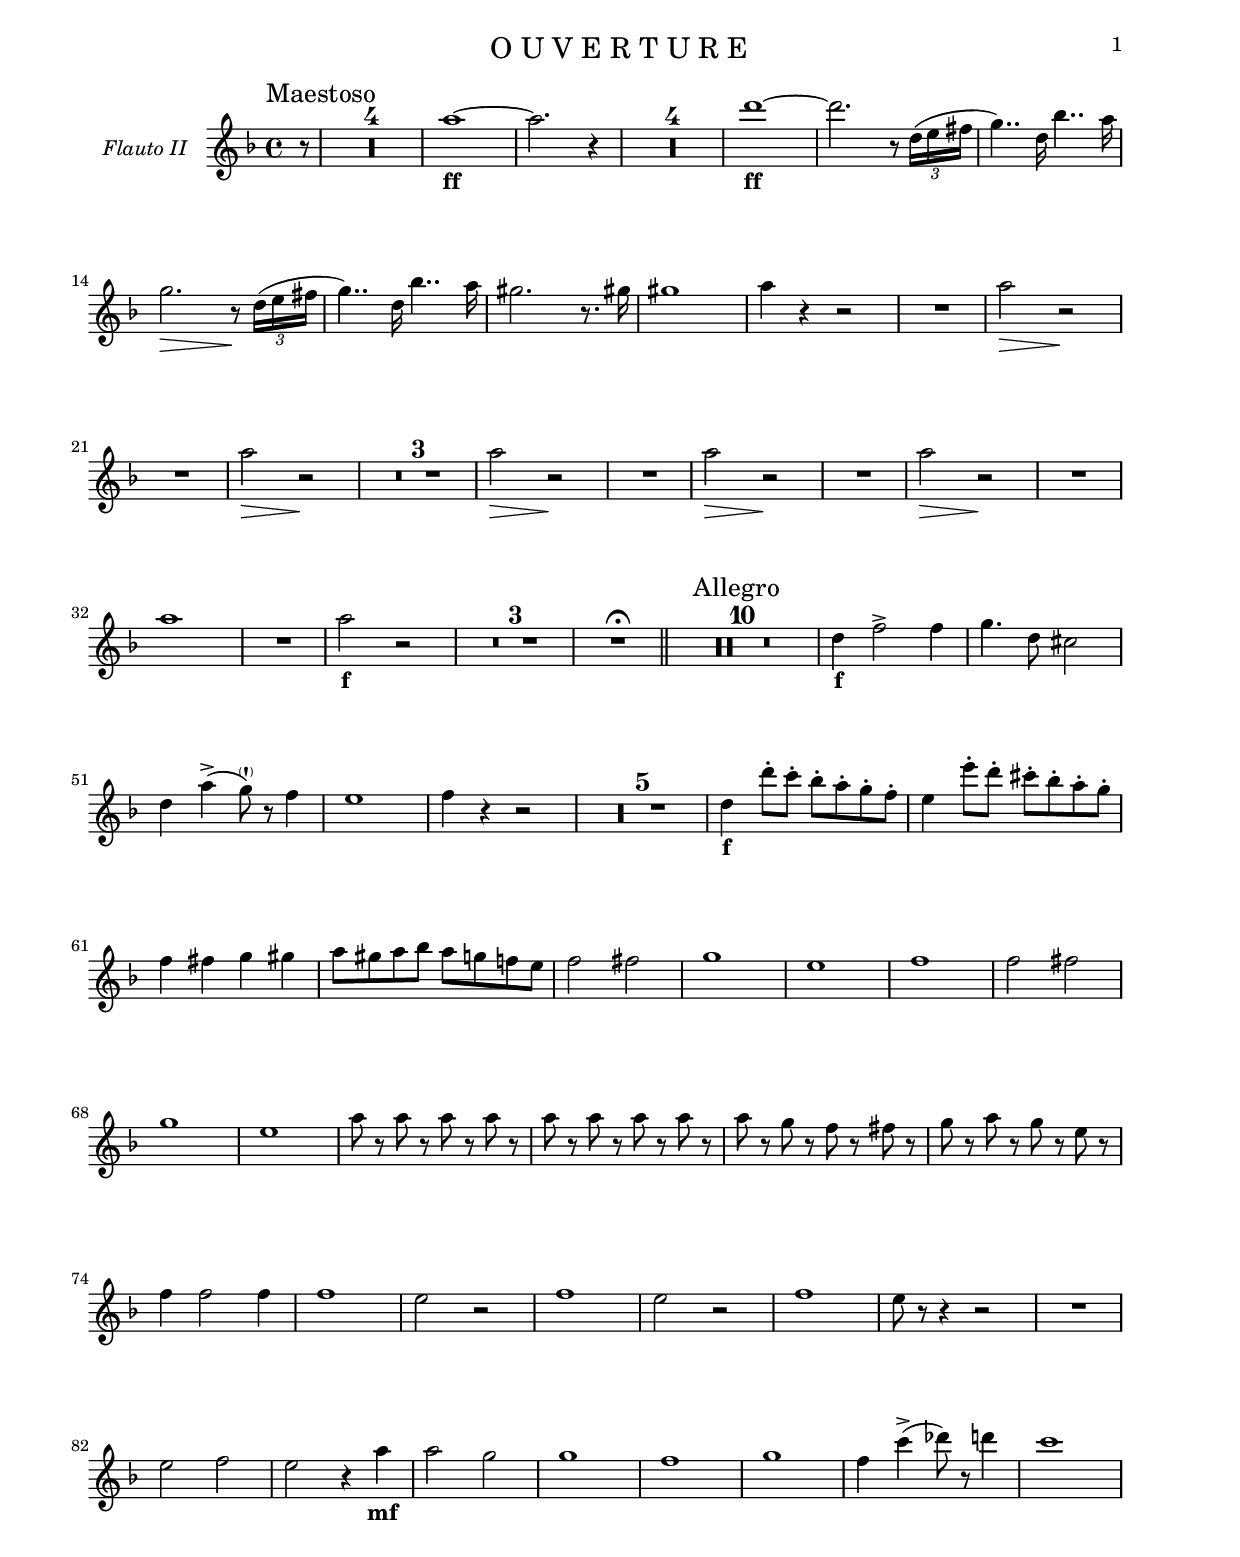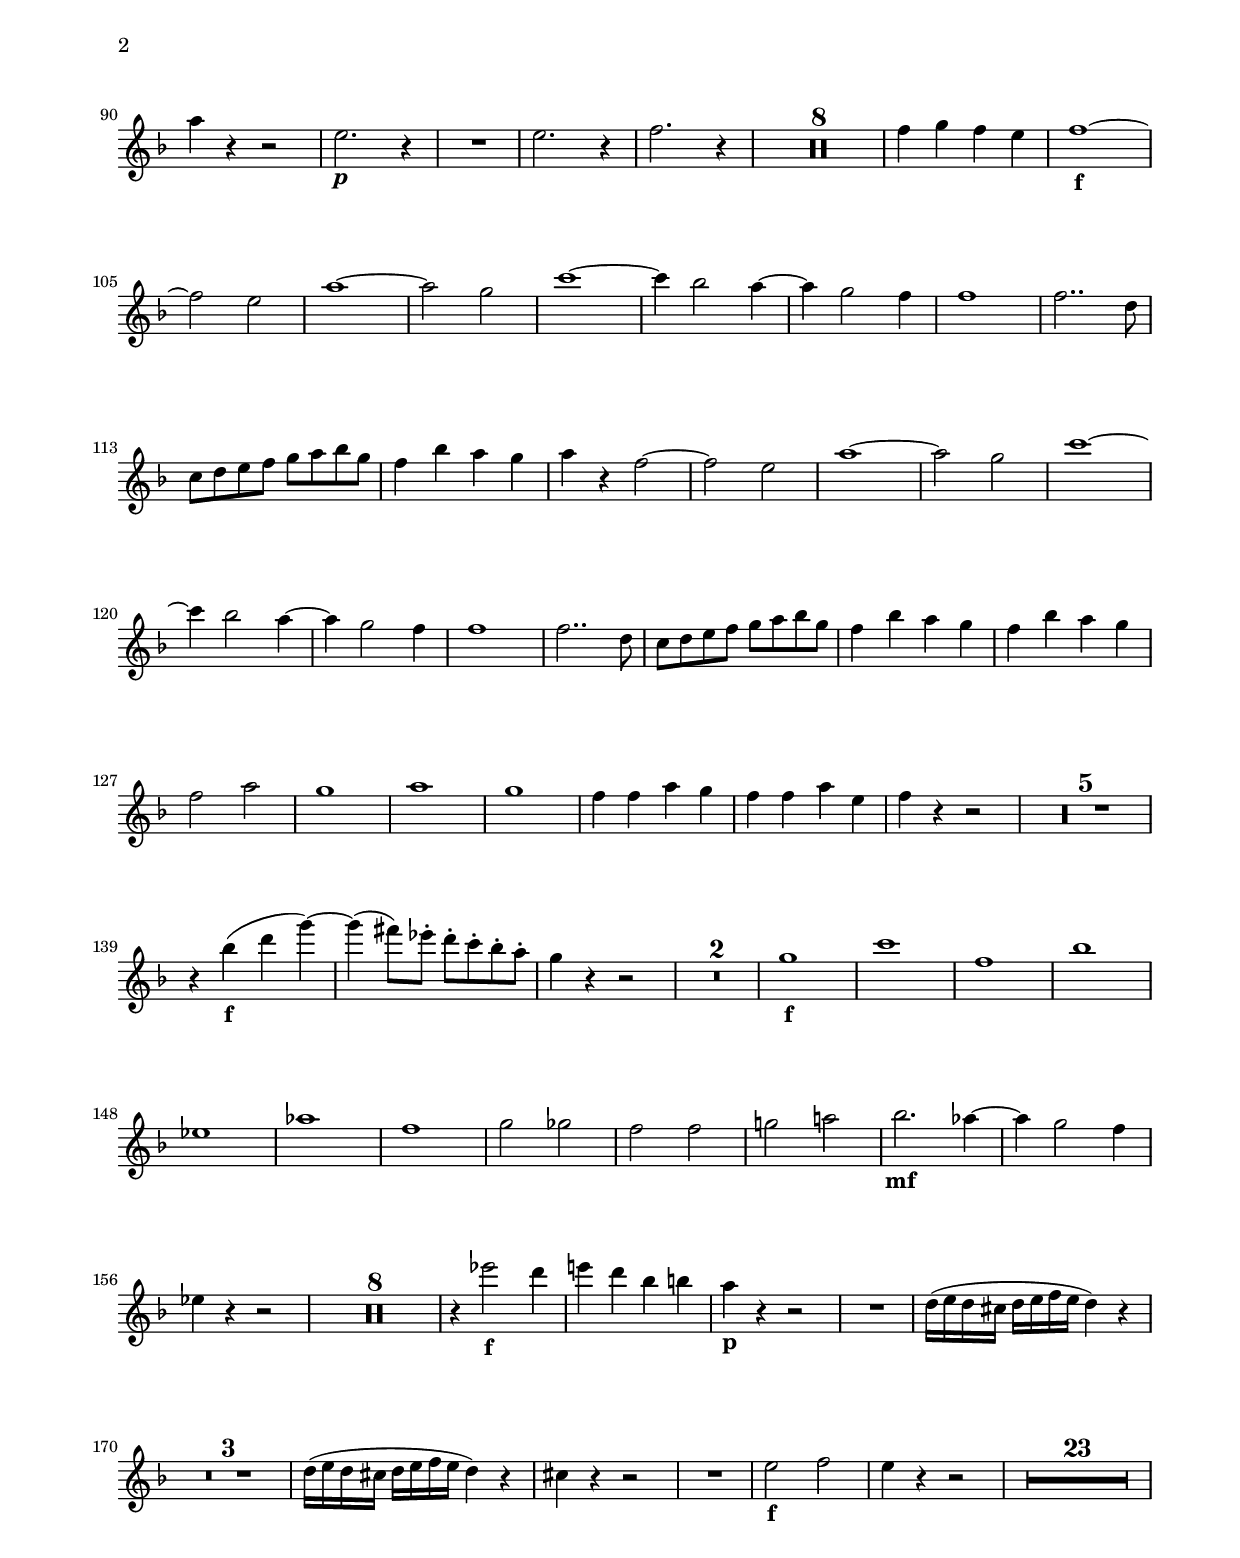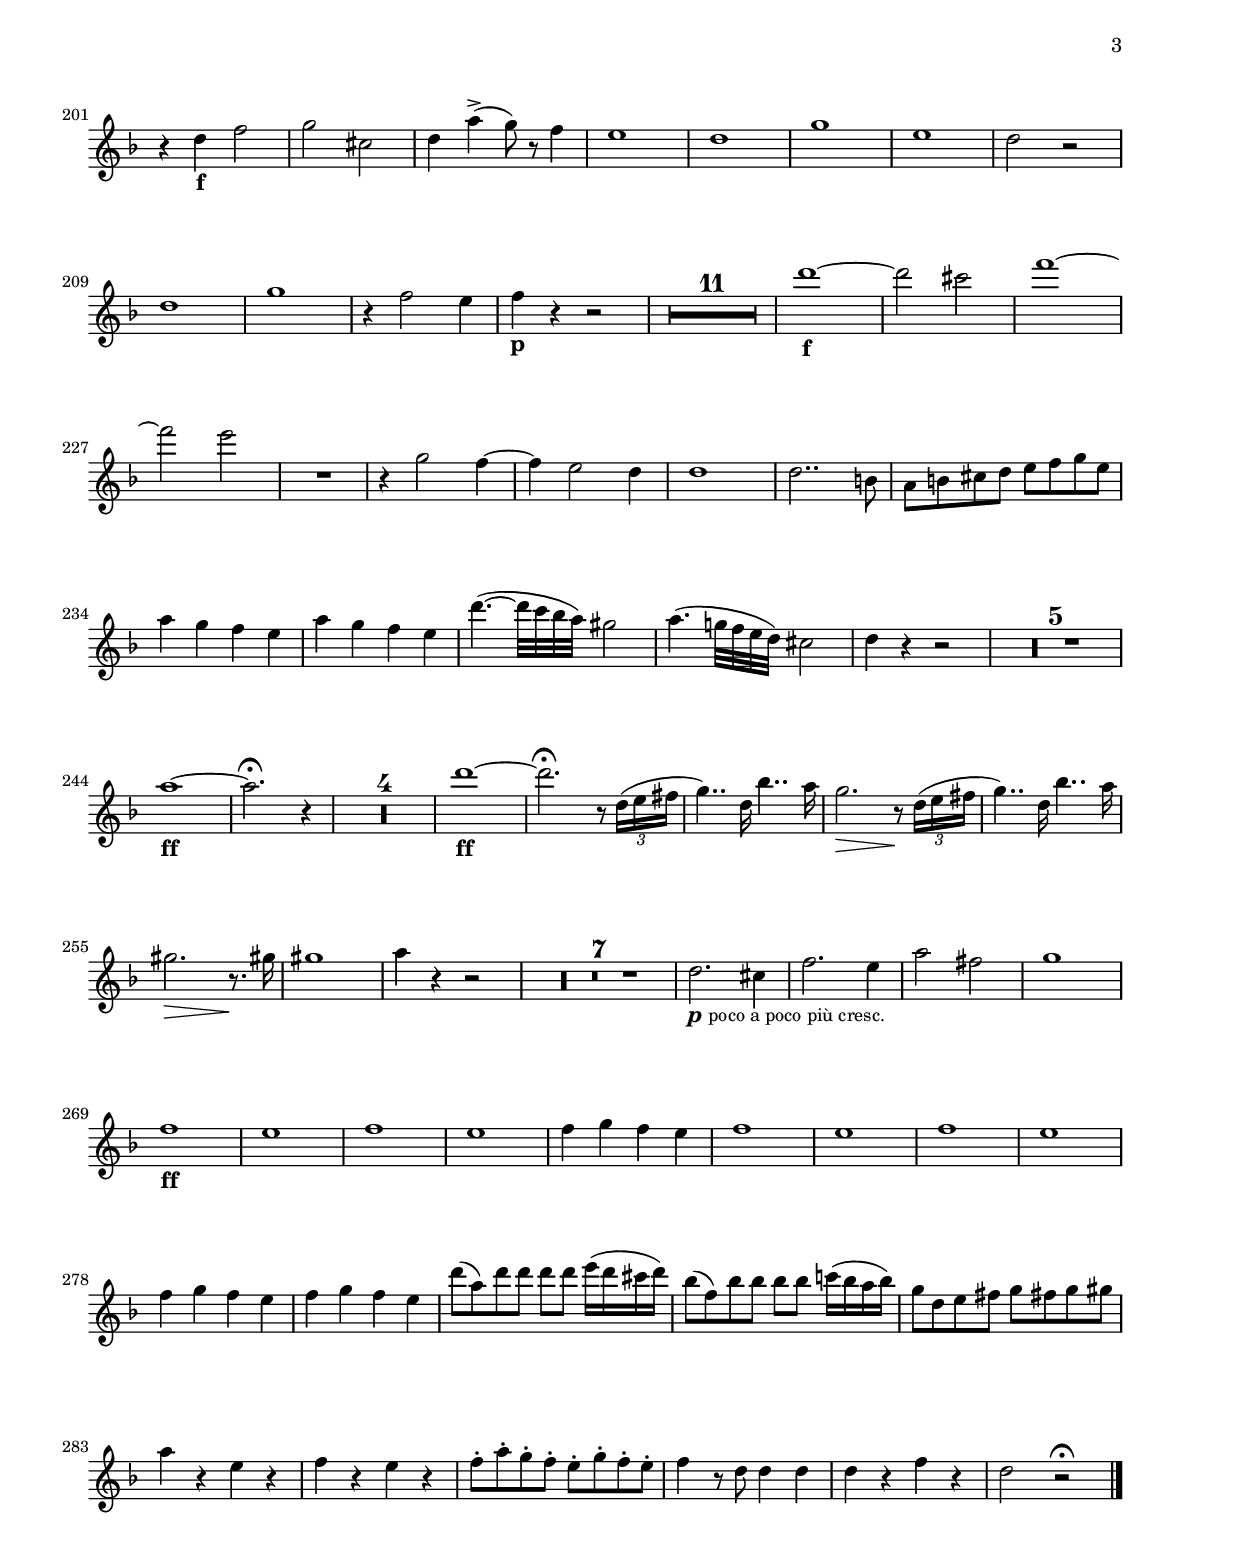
% (c) 2020 by Wolfgang Esser-Skala.
% This file is licensed under the Creative Commons Attribution-NonCommercial-ShareAlike 4.0 International License.
% To view a copy of this license, visit http://creativecommons.org/licenses/by-nc-sa/4.0/.

\version "2.18.0"

\include "../definitions.ly"

\paper {
	indent = 2\cm
	top-margin = 1.5\cm
	system-separator-markup = ##f
	system-system-spacing =
    #'((basic-distance . 18)
       (minimum-distance . 18)
       (padding . -100)
       (stretchability . 0))

	top-system-spacing =
    #'((basic-distance . 12)
       (minimum-distance . 12)
       (padding . -100)
       (stretchability . 0))

	top-markup-spacing =
    #'((basic-distance . 0)
       (minimum-distance . 0)
       (padding . -100)
       (stretchability . 0))

	markup-system-spacing =
    #'((basic-distance . 12)
       (minimum-distance . 12)
       (padding . -100)
       (stretchability . 0))

	systems-per-page = #9
}

#(set-global-staff-size 17.82)

\layout {
	\context {
		\Staff
		instrumentName = "Flauto II"
	}
}

\book {
	\bookpart {
		\header {
			title = "O U V E R T U R E"
		}
		\score {
			<<
				\new Staff { \FlautoII }
			>>
		}
	}
}
